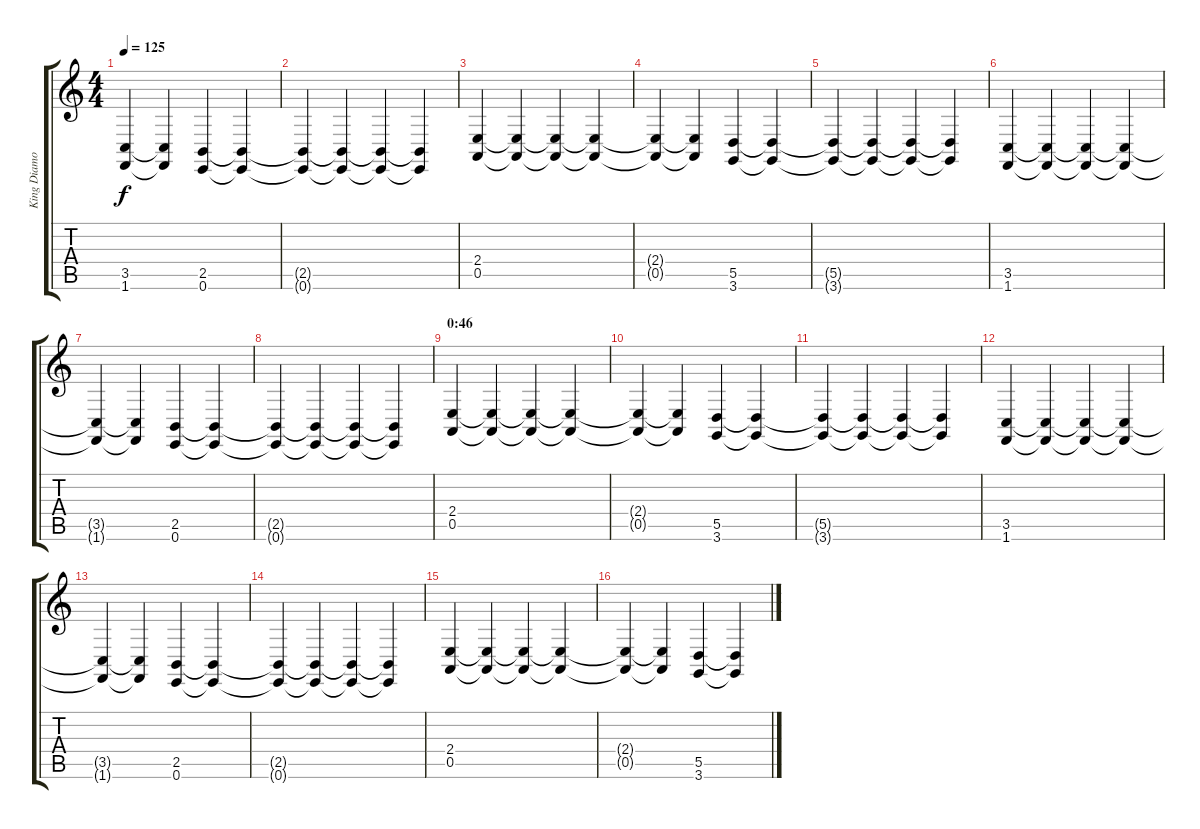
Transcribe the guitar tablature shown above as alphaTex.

\track ("King Diamond (Keys)" "King Diamo") {instrument stringensemble1}
\staff {score tabs}
\tuning (E4 B3 G3 D3 A2 E2) {hide}
\ts (4 4)
\tempo 125
\clef g2
\ks c
(3.5{t} 1.6{t}).4{dy f} (3.5{t} 1.6{t}).4 (2.5 0.6).4 (2.5{t} 0.6{t}).4 |
(2.5{t} 0.6{t}).4 (2.5{t} 0.6{t}).4 (2.5{t} 0.6{t}).4 (2.5{t} 0.6{t}).4 |
(2.4 0.5).4 (2.4{t} 0.5{t}).4 (2.4{t} 0.5{t}).4 (2.4{t} 0.5{t}).4 |
(2.4{t} 0.5{t}).4 (2.4{t} 0.5{t}).4 (5.5 3.6).4 (5.5{t} 3.6{t}).4 |
(5.5{t} 3.6{t}).4 (5.5{t} 3.6{t}).4 (5.5{t} 3.6{t}).4 (5.5{t} 3.6{t}).4 |
(3.5 1.6).4 (3.5{t} 1.6{t}).4 (3.5{t} 1.6{t}).4 (3.5{t} 1.6{t}).4 |
(3.5{t} 1.6{t}).4 (3.5{t} 1.6{t}).4 (2.5 0.6).4 (2.5{t} 0.6{t}).4 |
(2.5{t} 0.6{t}).4 (2.5{t} 0.6{t}).4 (2.5{t} 0.6{t}).4 (2.5{t} 0.6{t}).4 |
\section ("" "0:46")
(2.4 0.5).4 (2.4{t} 0.5{t}).4 (2.4{t} 0.5{t}).4 (2.4{t} 0.5{t}).4 |
(2.4{t} 0.5{t}).4 (2.4{t} 0.5{t}).4 (5.5 3.6).4 (5.5{t} 3.6{t}).4 |
(5.5{t} 3.6{t}).4 (5.5{t} 3.6{t}).4 (5.5{t} 3.6{t}).4 (5.5{t} 3.6{t}).4 |
(3.5 1.6).4 (3.5{t} 1.6{t}).4 (3.5{t} 1.6{t}).4 (3.5{t} 1.6{t}).4 |
(3.5{t} 1.6{t}).4 (3.5{t} 1.6{t}).4 (2.5 0.6).4 (2.5{t} 0.6{t}).4 |
(2.5{t} 0.6{t}).4 (2.5{t} 0.6{t}).4 (2.5{t} 0.6{t}).4 (2.5{t} 0.6{t}).4 |
(2.4 0.5).4 (2.4{t} 0.5{t}).4 (2.4{t} 0.5{t}).4 (2.4{t} 0.5{t}).4 |
(2.4{t} 0.5{t}).4 (2.4{t} 0.5{t}).4 (5.5 3.6).4 (5.5{t} 3.6{t}).4
